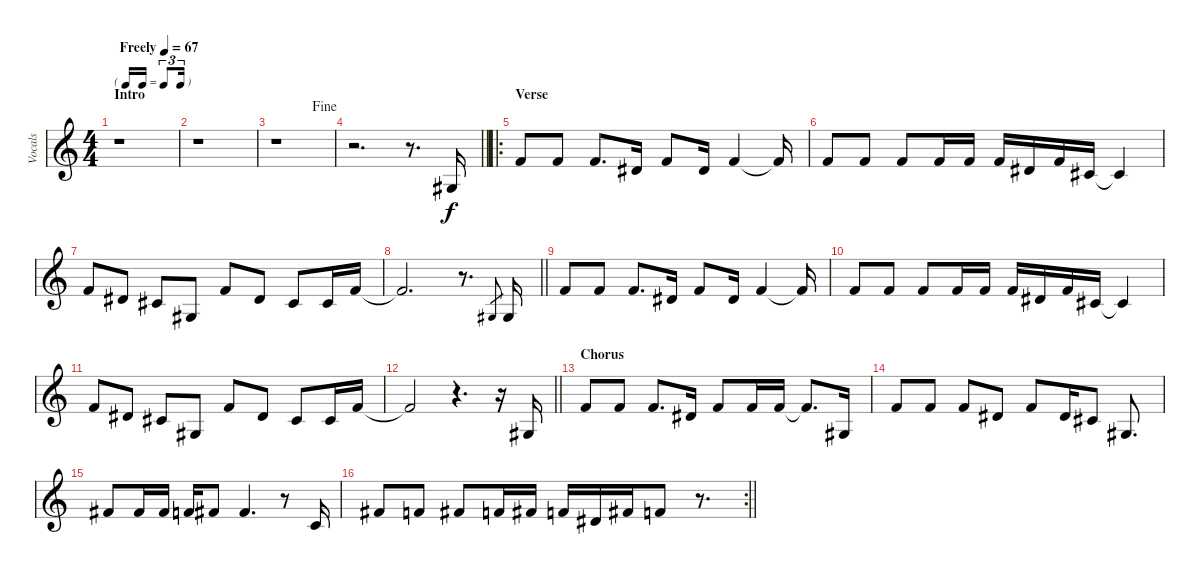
\track ("Vocals" "Vocals") {instrument voiceoohs}
\staff {score}
\tuning (E4 B3 G3 D3 A2 E2) {hide}
\ts (4 4)
\tf triplet16th
\section ("" "Intro")
\tempo (67 "Freely")
\clef g2
\ks c
r.1{dy f instrument voiceoohs} |
r.1 |
\jump fine
r.1 |
\barLineRight lightlight
r.2{d} r.8{d} 1.3.16 |
\ro
\section ("" "Verse")
6.2.8 6.2.8 6.2.8{d} 4.2.16 6.2.8 4.2.16 6.2.4 6.2{t}.16 |
6.2.8 6.2.8 6.2.8 6.2.16 6.2.16 6.2.16 4.2.16 6.2.16 2.2.16 2.2{t}.4 |
6.2.8 4.2.8 2.2.8 1.3.8 6.2.8 4.2.8 2.2.8 2.2.16 6.2.16 |
\barLineRight lightlight
6.2{t}.2{d} r.8{d} 1.3.8{gr} 1.3.16 |
6.2.8 6.2.8 6.2.8{d} 4.2.16 6.2.8 4.2.16 6.2.4 6.2{t}.16 |
6.2.8 6.2.8 6.2.8 6.2.16 6.2.16 6.2.16 4.2.16 6.2.16 2.2.16 2.2{t}.4 |
6.2.8 4.2.8 2.2.8 1.3.8 6.2.8 4.2.8 2.2.8 2.2.16 6.2.16 |
\barLineRight lightlight
6.2{t}.2 r.4{d} r.16 1.3.16 |
\section ("" "Chorus")
6.2.8 6.2.8 6.2.8{d} 4.2.16 6.2.8 6.2.16 6.2.16 6.2{t}.8{d} 1.3.16 |
6.2.8 6.2.8 6.2.8 4.2.8 6.2.8 4.2.16 2.2.8 1.3.8{d} |
2.1.8 2.1.16 2.1.16 1.1.16 2.1.8 2.1.4{d} r.8 1.2.16 |
\rc 2
\barLineRight lightlight
2.1.8 1.1.8 2.1.8 1.1.16 2.1.16 1.1.16 4.2.16 2.1.16 1.1.8 r.8{d}
